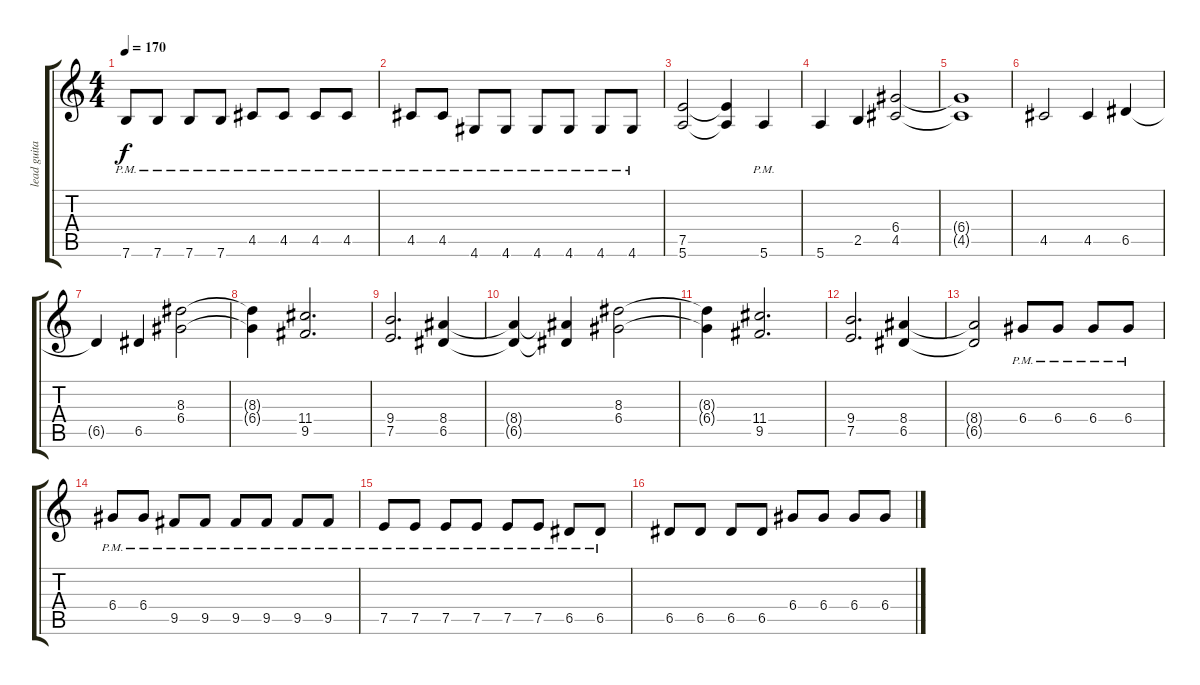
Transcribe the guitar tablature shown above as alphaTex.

\track ("lead guitar" "lead guita") {instrument distortionguitar}
\staff {score tabs}
\tuning (E4 B3 G3 D3 A2 E2) {hide}
\ts (4 4)
\tempo 170
\clef g2
\ks c
7.6{pm}.8{dy f} 7.6{pm}.8 7.6{pm}.8 7.6{pm}.8 4.5{pm}.8 4.5{pm}.8 4.5{pm}.8 4.5{pm}.8 |
4.5{pm}.8 4.5{pm}.8 4.6{pm}.8 4.6{pm}.8 4.6{pm}.8 4.6{pm}.8 4.6{pm}.8 4.6{pm}.8 |
(7.5 5.6).2 (7.5{t} 5.6{t}).4 5.6{pm}.4 |
5.6.4 2.5.4 (6.4 4.5).2 |
(6.4{t} 4.5{t}).1 |
4.5.2 4.5.4 6.5.4 |
6.5{t}.4 6.5.4 (8.3 6.4).2 |
(8.3{t} 6.4{t}).4 (11.4 9.5).2{d} |
(9.4 7.5).2{d} (8.4 6.5).4 |
(8.4{t} 6.5{t}).4 (8.4{t} 6.5{t}).4 (8.3 6.4).2 |
(8.3{t} 6.4{t}).4 (11.4 9.5).2{d} |
(9.4 7.5).2{d} (8.4 6.5).4 |
(8.4{t} 6.5{t}).2 6.4{pm}.8 6.4{pm}.8 6.4{pm}.8 6.4{pm}.8 |
6.4{pm}.8 6.4{pm}.8 9.5{pm}.8 9.5{pm}.8 9.5{pm}.8 9.5{pm}.8 9.5{pm}.8 9.5{pm}.8 |
7.5{pm}.8 7.5{pm}.8 7.5{pm}.8 7.5{pm}.8 7.5{pm}.8 7.5{pm}.8 6.5{pm}.8 6.5{pm}.8 |
6.5.8 6.5.8 6.5.8 6.5.8 6.4.8 6.4.8 6.4.8 6.4.8
